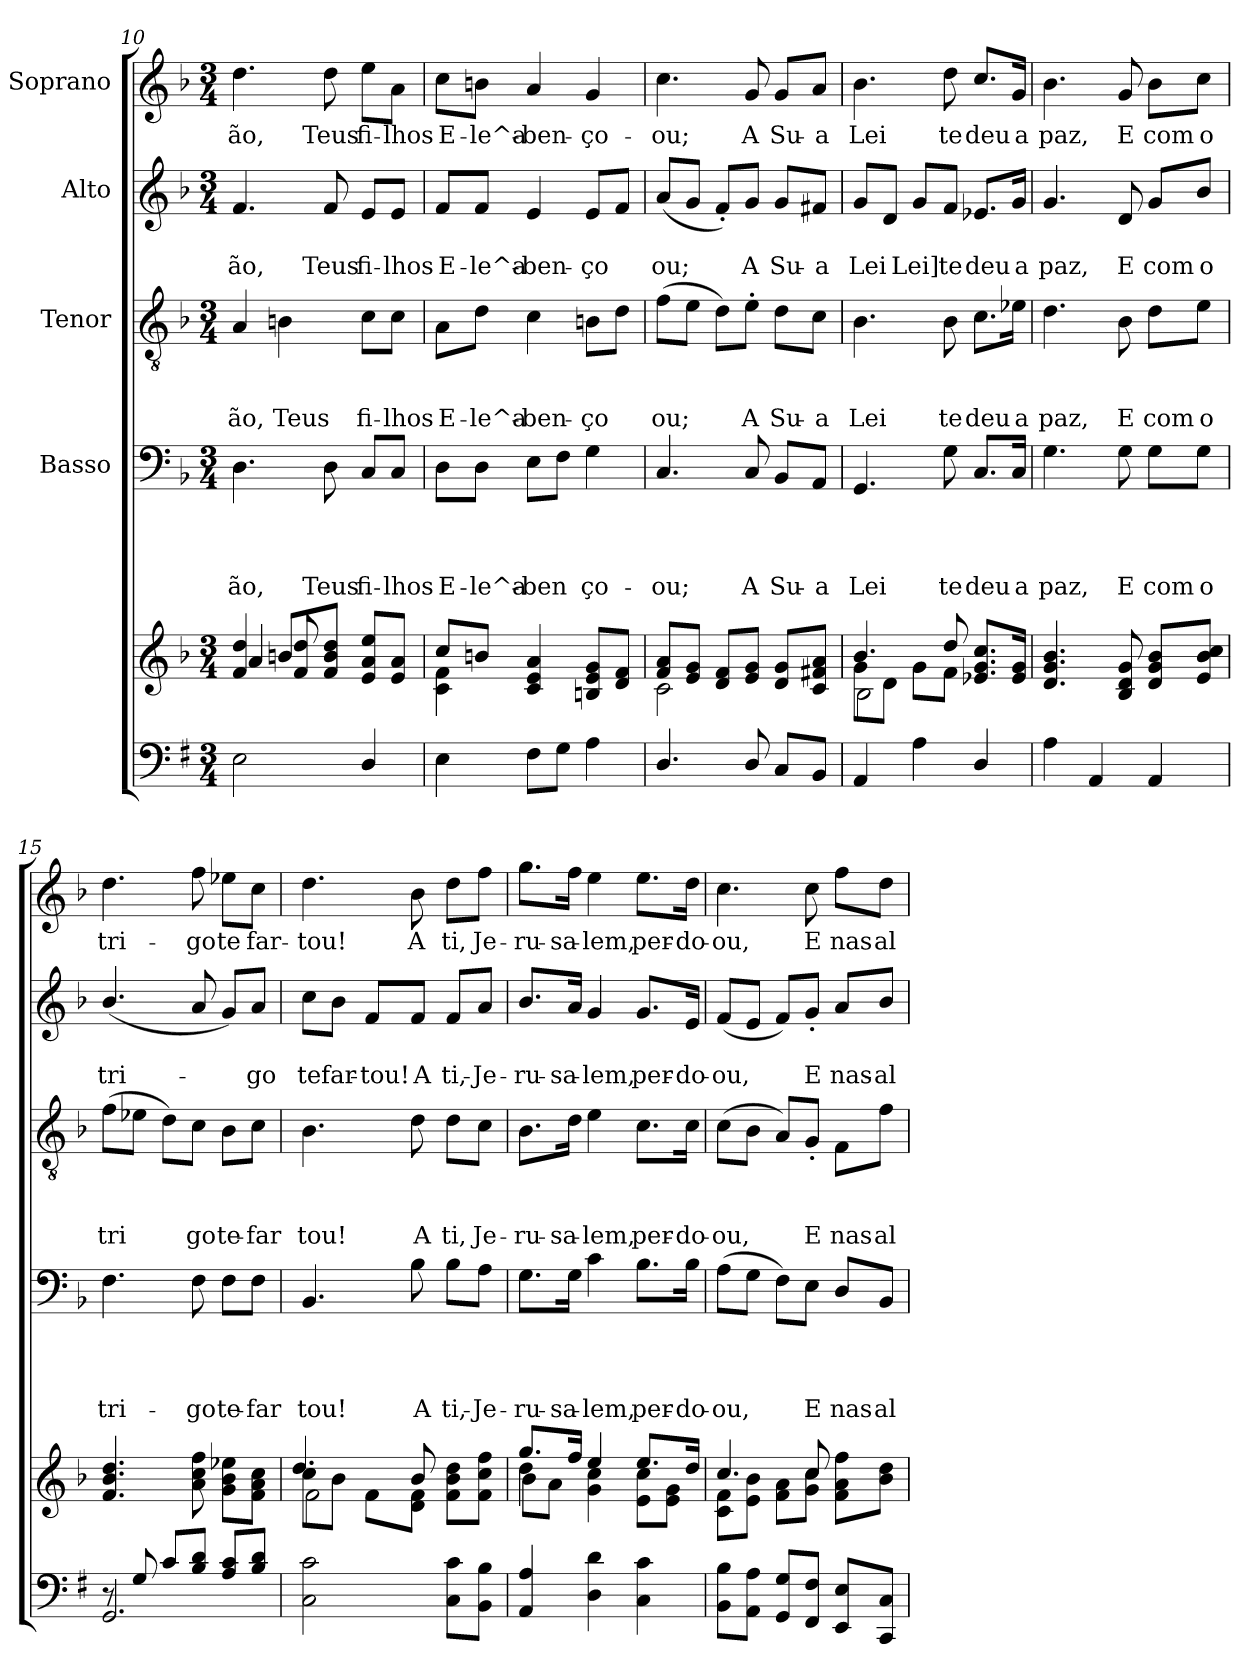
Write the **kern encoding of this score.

**kern	**kern	**kern	**text	**text	**text	**text	**kern	**text	**text	**text	**kern	**text	**text	**kern	**text
*part6	*part5	*part4	*part4	*part4	*part4	*part4	*part3	*part3	*part3	*part3	*part2	*part2	*part2	*part1	*part1
*staff6	*staff5	*staff4	*staff4	*staff4	*staff4	*staff4	*staff3	*staff3	*staff3	*staff3	*staff2	*staff2	*staff2	*staff1	*staff1
*	*	*I"Basso	*	*	*	*	*I"Tenor	*	*	*	*I"Alto	*	*	*I"Soprano	*
*clefF4	*clefG2	*clefF4	*	*	*	*	*clefGv2	*	*	*	*clefG2	*	*	*clefG2	*
*ITrd1c2	*	*	*	*	*	*	*	*	*	*	*	*	*	*	*
*k[b-]	*k[b-]	*k[b-]	*	*	*	*	*k[b-]	*	*	*	*k[b-]	*	*	*k[b-]	*
*F:	*F:	*F:	*	*	*	*	*F:	*	*	*	*F:	*	*	*F:	*
*M3/4	*M3/4	*M3/4	*	*	*	*	*M3/4	*	*	*	*M3/4	*	*	*M3/4	*
=10	=10	=10	=10	=10	=10	=10	=10	=10	=10	=10	=10	=10	=10	=10	=10
*	*^	*	*	*	*	*	*	*	*	*	*	*	*	*	*
!	!	!	!	!	!	!	!LO:LY:b	!	!	!	!LO:LY:b	!	!	!LO:LY:b	!	!LO:LY:b
2D\	4f/ 4dd/	4a/	4.D\	.	.	.	-ão,	4A/	.	.	-ão,	4.f/	.	-ão,	4.dd\	ão,
!	!	!	!	!	!	!	!	!	!	!	!LO:LY:b	!	!	!	!	!
.	8bn/L	8f/ 8dd/	.	.	.	.	.	4Bn\	.	.	Teus	.	.	.	.	.
!	!	!	!	!	!	!	!LO:LY:b	!	!	!	!	!	!	!LO:LY:b	!	!LO:LY:b
.	8f/ 8b/ 8dd/J	4.ryy	8D\	.	.	.	Teus	.	.	.	.	8f/	.	Teus	8dd\	Teus
!	!	!	!	!	!	!	!LO:LY:b	!	!	!	!LO:LY:b	!	!	!LO:LY:b	!	!LO:LY:b
4C/	8e/ 8a/ 8ee/L	.	8C/L	.	.	.	fi-	8c\L	.	.	fi-	8e/L	.	fi-	8ee\L	fi-
!	!	!	!	!	!	!	!LO:LY:b	!	!	!	!LO:LY:b	!	!	!LO:LY:b	!	!LO:LY:b
.	8e/ 8a/J	.	8C/J	.	.	.	-lhos	8c\J	.	.	-lhos	8e/J	.	-lhos	8a\J	-lhos
=11	=11	=11	=11	=11	=11	=11	=11	=11	=11	=11	=11	=11	=11	=11	=11	=11
!	!	!	!	!	!	!	!LO:LY:b	!	!	!	!LO:LY:b	!	!	!LO:LY:b	!	!LO:LY:b
4D\	8cc/L	4c\ 4f\	8D\L	.	.	.	E-	8A\L	.	.	E-	8f/L	.	E-	8cc\L	E-
!	!	!	!	!	!	!	!LO:LY:b	!	!	!	!LO:LY:b	!	!	!LO:LY:b	!	!LO:LY:b
.	8bn/J	.	8D\J	.	.	.	-le^a-	8d\J	.	.	-le^a-	8f/J	.	-le^a-	8bn\J	-le^a-
!	!	!	!	!	!	!	!LO:LY:b	!	!	!	!LO:LY:b	!	!	!LO:LY:b	!	!LO:LY:b
8E\L	4c/ 4e/ 4a/	2ryy	8E\L	.	.	.	-ben	4c\	.	.	-ben-	4e/	.	-ben-	4a/	-ben-
8F\J	.	.	8F\J	.	.	.	.	.	.	.	.	.	.	.	.	.
!	!	!	!	!	!	!	!LO:LY:b	!	!	!	!LO:LY:b	!	!	!LO:LY:b	!	!LO:LY:b
4G\	8Bn/ 8e/ 8g/L	.	4G\	.	.	.	ço-	8Bn\L	.	.	-ço	8e/L	.	-ço	4g/	-ço-
.	8d/ 8f/J	.	.	.	.	.	.	8d\J	.	.	.	8f/J	.	.	.	.
=12	=12	=12	=12	=12	=12	=12	=12	=12	=12	=12	=12	=12	=12	=12	=12	=12
!	!	!	!	!	!	!	!LO:LY:b	!	!	!	!LO:LY:b	!	!	!LO:LY:b	!	!LO:LY:b
4.C/	8f/ 8a/L	2c\	4.C/	.	.	.	-ou;	(>8f\L	.	.	ou;	(<8a/L	.	ou;	4.cc\	-ou;
.	8e/ 8g/J	.	.	.	.	.	.	8e\J	.	.	.	8g/J	.	.	.	.
.	8d/ 8f/L	.	.	.	.	.	.	8d\L)	.	.	.	8f'</L)	.	.	.	.
!	!	!	!	!	!	!	!LO:LY:b	!	!	!	!LO:LY:b	!	!	!LO:LY:b	!	!LO:LY:b
8C/	8e/ 8g/J	.	8C/	.	.	.	A	8e'>\J	.	.	A	8g/J	.	A	8g/	A
!	!	!	!	!	!	!	!LO:LY:b	!	!	!	!LO:LY:b	!	!	!LO:LY:b	!	!LO:LY:b
8BB-/L	8d/ 8g/L	4ryy	8BB-/L	.	.	.	Su-	8d\L	.	.	Su-	8g/L	.	Su-	8g/L	Su-
!	!	!	!	!	!	!	!LO:LY:b	!	!	!	!LO:LY:b	!	!	!LO:LY:b	!	!LO:LY:b
8AA/J	8c/ 8f#X/ 8a/J	.	8AA/J	.	.	.	-a	8c\J	.	.	-a	8f#X/J	.	-a	8a/J	-a
!!LO:LB:g=z
=13	=13	=13	=13	=13	=13	=13	=13	=13	=13	=13	=13	=13	=13	=13	=13	=13
*	*	*^	*	*	*	*	*	*	*	*	*	*	*	*	*	*
!	!	!	!	!	!	!	!	!LO:LY:b	!	!	!	!LO:LY:b	!	!	!LO:LY:b	!	!LO:LY:b
4GG/	8g\L	2B-\	4.b-/	4.GG/	.	.	.	Lei	4.B-\	.	.	Lei	8g/L	.	Lei	4.b-\	Lei
.	8d\J	.	.	.	.	.	.	.	.	.	.	.	8d/J	.	.	.	.
!	!	!	!	!	!	!	!	!	!	!	!	!	!	!	!LO:LY:b	!	!
4G\	8g\L	.	.	.	.	.	.	.	.	.	.	.	8g/L	.	Lei]	.	.
!	!	!	!	!	!	!	!	!LO:LY:b	!	!	!	!LO:LY:b	!	!	!LO:LY:b	!	!LO:LY:b
.	8f\J	.	8dd/	8G\	.	.	.	te	8B-\	.	.	te	8f/J	.	te	8dd\	te
!	!	!	!	!	!	!	!	!LO:LY:b	!	!	!	!LO:LY:b	!	!	!LO:LY:b	!	!LO:LY:b
4C/	8.e-X/ 8.g/ 8.cc/L	4ryy	4ryy	8.C/L	.	.	.	deu	8.c\L	.	.	deu	8.e-X/L	.	deu	8.cc/L	deu
!	!	!	!	!	!	!	!	!LO:LY:b	!	!	!	!LO:LY:b	!	!	!LO:LY:b	!	!LO:LY:b
.	16e-/ 16g/Jk	.	.	16C/Jk	.	.	.	a	16e-X\Jk	.	.	a	16g/Jk	.	a	16g/Jk	a
*	*v	*v	*v	*	*	*	*	*	*	*	*	*	*	*	*	*	*
=14	=14	=14	=14	=14	=14	=14	=14	=14	=14	=14	=14	=14	=14	=14	=14
!	!	!	!	!	!	!LO:LY:b	!	!	!	!LO:LY:b	!	!	!LO:LY:b	!	!LO:LY:b
4G\	4.d/ 4.g/ 4.b-/	4.G\	.	.	.	paz,	4.d\	.	.	paz,	4.g/	.	paz,	4.b-\	paz,
4GG/	.	.	.	.	.	.	.	.	.	.	.	.	.	.	.
!	!	!	!	!	!	!LO:LY:b	!	!	!	!LO:LY:b	!	!	!LO:LY:b	!	!LO:LY:b
.	8B-/ 8d/ 8g/	8G\	.	.	.	E	8B-\	.	.	E	8d/	.	E	8g/	E
!	!	!	!	!	!	!LO:LY:b	!	!	!	!LO:LY:b	!	!	!LO:LY:b	!	!LO:LY:b
4GG/	8d/ 8g/ 8b-/L	8G\L	.	.	.	com	8d\L	.	.	com	8g/L	.	com	8b-\L	com
!	!	!	!	!	!	!LO:LY:b	!	!	!	!LO:LY:b	!	!	!LO:LY:b	!	!LO:LY:b
.	8e/ 8b-/ 8cc/J	8G\J	.	.	.	o	8e\J	.	.	o	8b-/J	.	o	8cc\J	o
=15	=15	=15	=15	=15	=15	=15	=15	=15	=15	=15	=15	=15	=15	=15	=15
*^	*	*	*	*	*	*	*	*	*	*	*	*	*	*	*
!	!	!	!	!	!	!	!LO:LY:b	!	!	!	!LO:LY:b	!	!	!LO:LY:b	!	!LO:LY:b
8rC	2.FF/	4.f/ 4.b-/ 4.dd/	4.F\	.	.	.	tri-	(>8f\L	.	.	tri	(<4.b-/	.	tri-	4.dd\	tri-
8F/	.	.	.	.	.	.	.	8e-X\J	.	.	.	.	.	.	.	.
8B-/L	.	.	.	.	.	.	.	8d\L)	.	.	.	.	.	.	.	.
!	!	!	!	!	!	!	!LO:LY:b	!	!	!	!LO:LY:b	!	!	!	!	!LO:LY:b
8A/ 8c/J	.	8a\ 8cc\ 8ff\	8F\	.	.	.	-go	8c\J	.	.	go	8a/	.	.	8ff\	-go
!	!	!	!	!	!	!	!LO:LY:b	!	!	!	!LO:LY:b	!	!	!	!	!LO:LY:b
8G/ 8B-/L	.	8g\ 8b-\ 8ee-X\L	8F\L	.	.	.	te-	8B-\L	.	.	te-	8g/L)	.	.	8ee-X\L	te
!	!	!	!	!	!	!	!LO:LY:b	!	!	!	!LO:LY:b	!	!	!LO:LY:b	!	!LO:LY:b
8A/ 8c/J	.	8f\ 8a\ 8cc\J	8F\J	.	.	.	-far	8c\J	.	.	-far	8a/J	.	-go	8cc\J	far-
*v	*v	*	*	*	*	*	*	*	*	*	*	*	*	*	*	*
=16	=16	=16	=16	=16	=16	=16	=16	=16	=16	=16	=16	=16	=16	=16	=16
*	*^	*	*	*	*	*	*	*	*	*	*	*	*	*	*
*	*	*^	*	*	*	*	*	*	*	*	*	*	*	*	*	*
!	!	!	!	!	!	!	!	!LO:LY:b	!	!	!	!LO:LY:b	!	!	!LO:LY:b	!	!LO:LY:b
2BB-\ 2B-\	8cc\L	2f\	4.dd/	4.BB-/	.	.	.	tou!	4.B-\	.	.	tou!	8cc\L	.	te	4.dd\	-tou!
!	!	!	!	!	!	!	!	!	!	!	!	!	!	!	!LO:LY:b	!	!
.	8b-\J	.	.	.	.	.	.	.	.	.	.	.	8b-\J	.	far-	.	.
!	!	!	!	!	!	!	!	!	!	!	!	!	!	!	!LO:LY:b	!	!
.	8f\L	.	.	.	.	.	.	.	.	.	.	.	8f/L	.	-tou!	.	.
!	!	!	!	!	!	!	!	!LO:LY:b	!	!	!	!LO:LY:b	!	!	!LO:LY:b	!	!LO:LY:b
.	8d\ 8f\J	.	8b-/	8B-\	.	.	.	A	8d\	.	.	A	8f/J	.	A	8b-\	A
!	!	!	!	!	!	!	!	!LO:LY:b	!	!	!	!LO:LY:b	!	!	!LO:LY:b	!	!LO:LY:b
8BB-\ 8B-\L	8f\ 8b-\ 8dd\L	4ryy	4ryy	8B-\L	.	.	.	ti,-	8d\L	.	.	ti,	8f/L	.	ti,-	8dd\L	ti,
!	!	!	!	!	!	!	!	!LO:LY:b	!	!	!	!LO:LY:b	!	!	!LO:LY:b	!	!LO:LY:b
8AA\ 8A\J	8f\ 8cc\ 8ff\J	.	.	8A\J	.	.	.	-Je-	8c\J	.	.	Je-	8a/J	.	-Je-	8ff\J	Je-
!!LO:PB:g=z
=17	=17	=17	=17	=17	=17	=17	=17	=17	=17	=17	=17	=17	=17	=17	=17	=17	=17
!	!	!	!	!	!	!	!	!LO:LY:b	!	!	!	!LO:LY:b	!	!	!LO:LY:b	!	!LO:LY:b
4GG/ 4G/	4dd\	8.gg/L	8b-\L	8.G\L	.	.	.	-ru-	8.B-\L	.	.	-ru-	8.b-/L	.	-ru-	8.gg\L	-ru-
.	.	.	8a\J	.	.	.	.	.	.	.	.	.	.	.	.	.	.
!	!	!	!	!	!	!	!	!LO:LY:b	!	!	!	!LO:LY:b	!	!	!LO:LY:b	!	!LO:LY:b
.	.	16ff/Jk	.	16G\Jk	.	.	.	-sa-	16d\Jk	.	.	-sa-	16a/Jk	.	-sa-	16ff\Jk	-sa-
!	!	!	!	!	!	!	!	!LO:LY:b	!	!	!	!LO:LY:b	!	!	!LO:LY:b	!	!LO:LY:b
4C\ 4c\	4g\ 4cc\	4ee/	2ryy	4c\	.	.	.	-lem,	4e\	.	.	-lem,	4g/	.	-lem,	4ee\	-lem,
!	!	!	!	!	!	!	!	!LO:LY:b	!	!	!	!LO:LY:b	!	!	!LO:LY:b	!	!LO:LY:b
4BB-\ 4B-\	8e\ 8cc\L	8.ee/L	.	8.B-\L	.	.	.	per-	8.c\L	.	.	per-	8.g/L	.	per-	8.ee\L	per-
.	8e\ 8g\J	.	.	.	.	.	.	.	.	.	.	.	.	.	.	.	.
!	!	!	!	!	!	!	!	!LO:LY:b	!	!	!	!LO:LY:b	!	!	!LO:LY:b	!	!LO:LY:b
.	.	16dd/Jk	.	16B-\Jk	.	.	.	-do-	16c\Jk	.	.	-do-	16e/Jk	.	-do-	16dd\Jk	-do-
*	*	*v	*v	*	*	*	*	*	*	*	*	*	*	*	*	*	*
=18	=18	=18	=18	=18	=18	=18	=18	=18	=18	=18	=18	=18	=18	=18	=18	=18
!	!	!	!	!	!	!	!LO:LY:b	!	!	!	!LO:LY:b	!	!	!LO:LY:b	!	!LO:LY:b
8AA\ 8A\L	8c\ 8f\L	4.cc/	(>8A\L	.	.	.	-ou,	(>8c\L	.	.	-ou,	(<8f/L	.	-ou,	4.cc\	-ou,
8GG\ 8G\J	8e\ 8b-\J	.	8G\J	.	.	.	.	8B-\J	.	.	.	8e/J	.	.	.	.
8FF/ 8F/L	8f\ 8a\L	.	8F\L)	.	.	.	.	8A/L)	.	.	.	8f/L)	.	.	.	.
!	!	!	!	!	!	!	!LO:LY:b	!	!	!	!LO:LY:b	!	!	!LO:LY:b	!	!LO:LY:b
8EE/ 8E/J	8g\ 8cc\J	8cc/	8E\J	.	.	.	E	8G'</J	.	.	E	8g'</J	.	E	8cc\	E
!	!	!	!	!	!	!	!LO:LY:b	!	!	!	!LO:LY:b	!	!	!LO:LY:b	!	!LO:LY:b
8DD/ 8D/L	8f\ 8a\ 8ff\L	4ryy	8D/L	.	.	.	nas	8F\L	.	.	nas	8a/L	.	nas-	8ff\L	nas
!	!	!	!	!	!	!	!LO:LY:b	!	!	!	!LO:LY:b	!	!	!LO:LY:b	!	!LO:LY:b
8BBB-/ 8BB-/J	8b-\ 8dd\J	.	8BB-/J	.	.	.	al-	8f\J	.	.	al-	8b-/J	.	-al	8dd\J	al-
*	*v	*v	*	*	*	*	*	*	*	*	*	*	*	*	*	*
=	=	=	=	=	=	=	=	=	=	=	=	=	=	=	=
*-	*-	*-	*-	*-	*-	*-	*-	*-	*-	*-	*-	*-	*-	*-	*-
